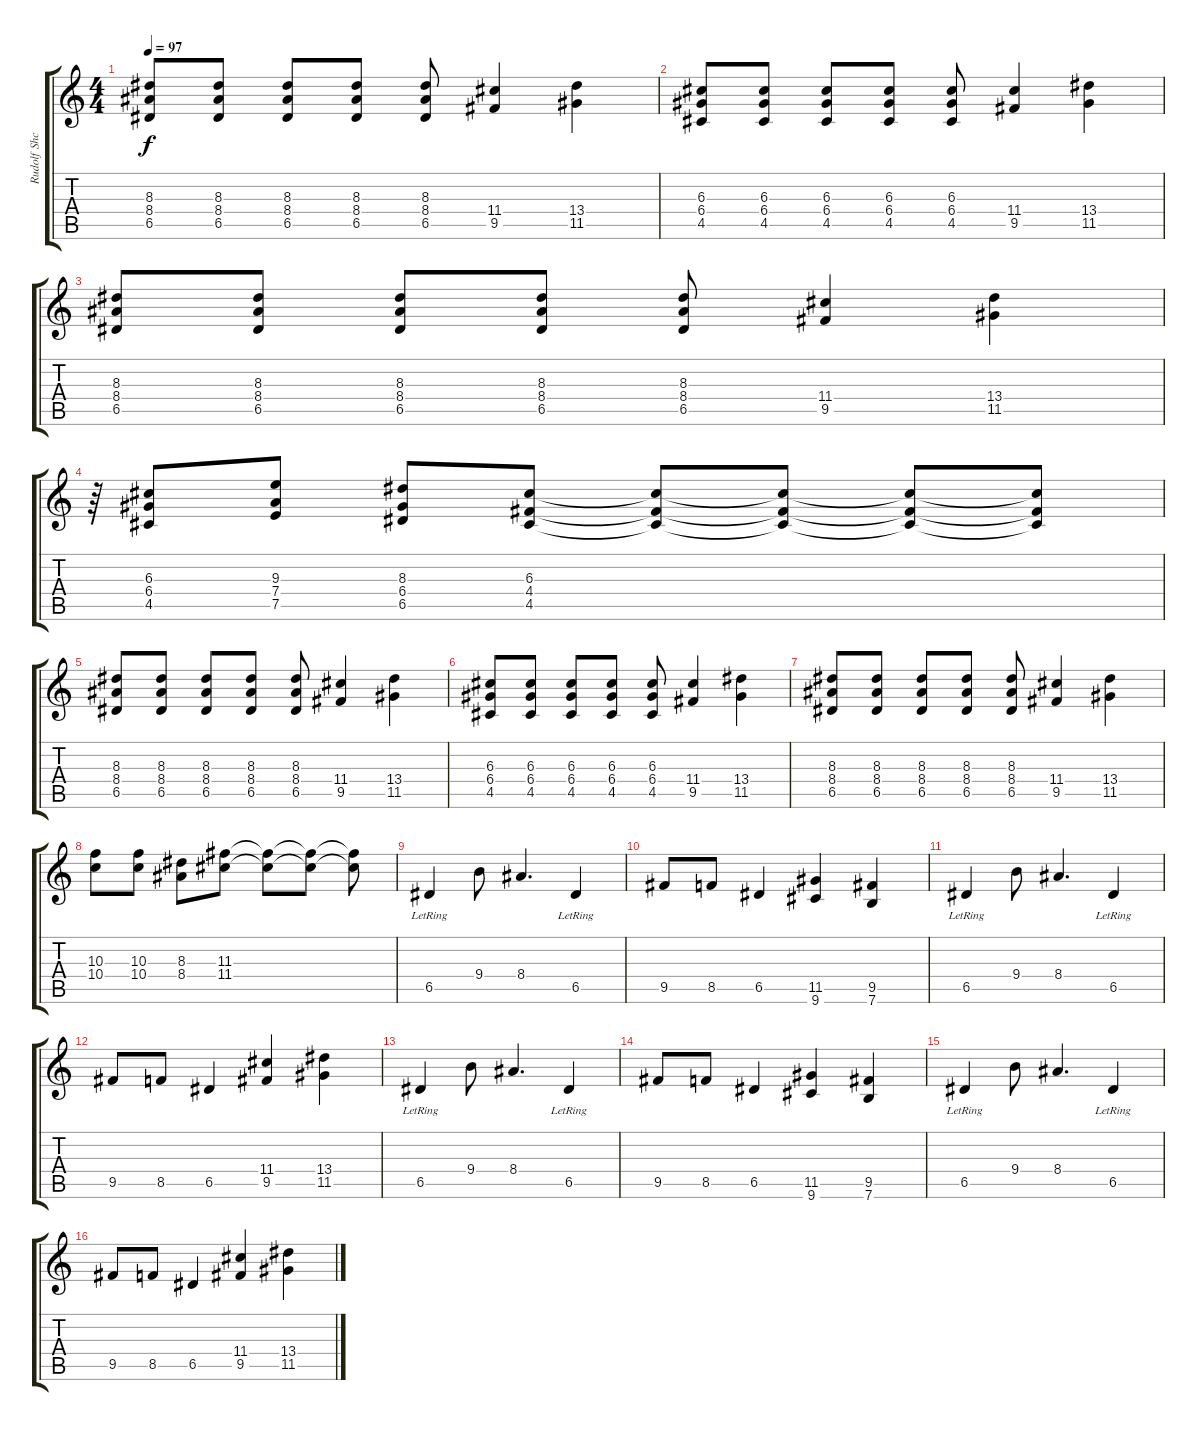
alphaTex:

\track ("Rudolf Shceneker" "Rudolf Shc") {instrument distortionguitar}
\staff {score tabs}
\tuning (E4 B3 G3 D3 A2 E2) {hide}
\ts (4 4)
\tempo 97
\clef g2
\ks c
(8.3 8.4 6.5).8{dy f} (8.3 8.4 6.5).8 (8.3 8.4 6.5).8 (8.3 8.4 6.5).8 (8.3 8.4 6.5).8 (11.4 9.5).4 (13.4 11.5).4 |
(6.3 6.4 4.5).8 (6.3 6.4 4.5).8 (6.3 6.4 4.5).8 (6.3 6.4 4.5).8 (6.3 6.4 4.5).8 (11.4 9.5).4 (13.4 11.5).4 |
(8.3 8.4 6.5).8 (8.3 8.4 6.5).8 (8.3 8.4 6.5).8 (8.3 8.4 6.5).8 (8.3 8.4 6.5).8 (11.4 9.5).4 (13.4 11.5).4 |
r.64 (6.3 6.4 4.5).8 (9.3 7.4 7.5).8 (8.3 6.4 6.5).8 (6.3 4.4 4.5).8 (6.3{t} 4.4{t} 4.5{t}).8 (6.3{t} 4.4{t} 4.5{t}).8 (6.3{t} 4.4{t} 4.5{t}).8 (6.3{t} 4.4{t} 4.5{t}).8 |
(8.3 8.4 6.5).8 (8.3 8.4 6.5).8 (8.3 8.4 6.5).8 (8.3 8.4 6.5).8 (8.3 8.4 6.5).8 (11.4 9.5).4 (13.4 11.5).4 |
(6.3 6.4 4.5).8 (6.3 6.4 4.5).8 (6.3 6.4 4.5).8 (6.3 6.4 4.5).8 (6.3 6.4 4.5).8 (11.4 9.5).4 (13.4 11.5).4 |
(8.3 8.4 6.5).8 (8.3 8.4 6.5).8 (8.3 8.4 6.5).8 (8.3 8.4 6.5).8 (8.3 8.4 6.5).8 (11.4 9.5).4 (13.4 11.5).4 |
(10.3 10.4).8 (10.3 10.4).8 (8.3 8.4).8 (11.3 11.4).8 (11.3{t} 11.4{t}).8 (11.3{t} 11.4{t}).8 (11.3{t} 11.4{t}).8 |
6.5{lr}.4 9.4.8 8.4.4{d} 6.5{lr}.4 |
9.5.8 8.5.8 6.5.4 (11.5 9.6).4 (9.5 7.6).4 |
6.5{lr}.4 9.4.8 8.4.4{d} 6.5{lr}.4 |
9.5.8 8.5.8 6.5.4 (11.4 9.5).4 (13.4 11.5).4 |
6.5{lr}.4 9.4.8 8.4.4{d} 6.5{lr}.4 |
9.5.8 8.5.8 6.5.4 (11.5 9.6).4 (9.5 7.6).4 |
6.5{lr}.4 9.4.8 8.4.4{d} 6.5{lr}.4 |
9.5.8 8.5.8 6.5.4 (11.4 9.5).4 (13.4 11.5).4
